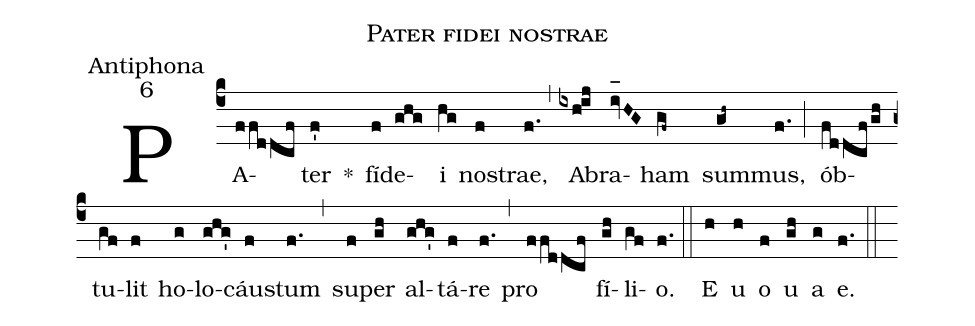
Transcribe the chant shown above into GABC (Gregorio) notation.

name:Pater fidei nostrae;
office-part:Antiphona;
mode:6;
%%
(c4) PA(ffddcf)ter(f') *() fí(f)de(ghg)i(hg) no(f)strae,(f.) (,) A(ixhij)bra(iv_[oh:h]HG)ham(gf~) sum(gh~)mus,(f.) (;) ób(fddcfgh)tu(gf)lit(f) ho(g)lo(ghg')cáu(f)stum(f.) (,) su(f)per(gh) al(ghg')tá(f)re(f.) (,) pro(ffddcf) fí(gh)li(gf)o.(f.) (::) <eu>E(h) u(h) o(f) u(gh) a(g) e.</eu>(f.) (::)
